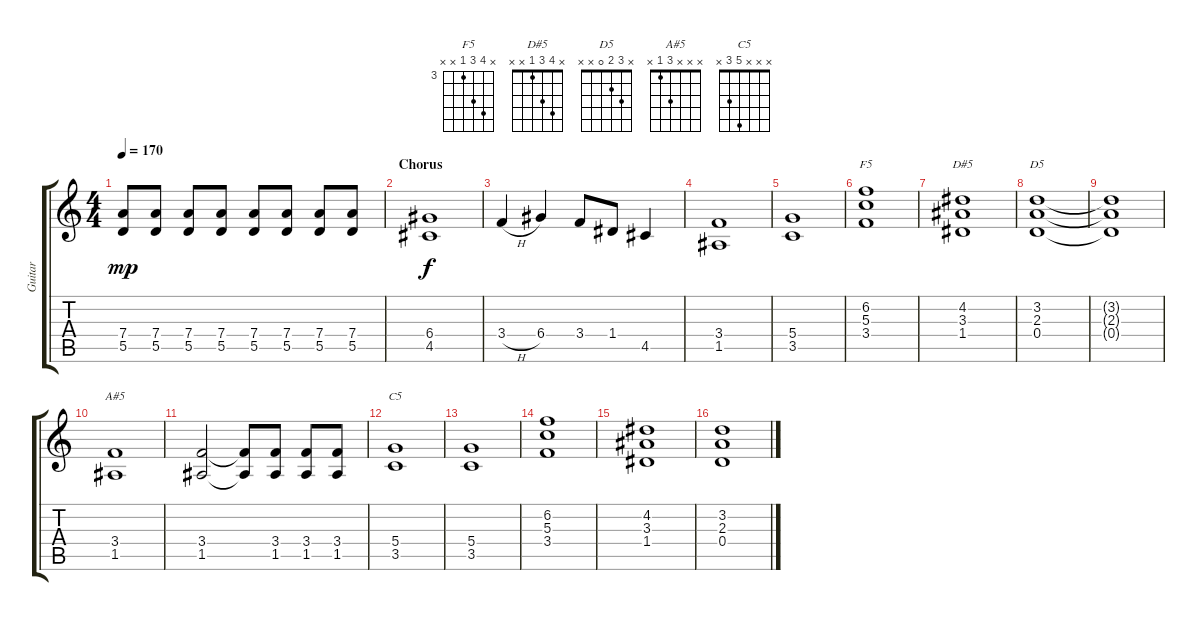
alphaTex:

\track ("Guitar" "Guitar") {instrument overdrivenguitar}
\staff {score tabs}
\tuning (E4 B3 G3 D3 A2 E2) {hide}
\chord ("F5" x 6 5 3 x x) {firstfret 3}
\chord ("D#5" x 4 3 1 x x)
\chord ("D5" x 3 2 0 x x)
\chord ("A#5" x x x 3 1 x)
\chord ("C5" x x x 5 3 x)
\ts (4 4)
\tempo 170
\clef g2
\ks c
(7.4 5.5).8{dy mp} (7.4 5.5).8 (7.4 5.5).8 (7.4 5.5).8 (7.4 5.5).8 (7.4 5.5).8 (7.4 5.5).8 (7.4 5.5).8 |
\section ("" "Chorus")
(6.4 4.5).1{dy f} |
3.4{h}.4 6.4.4 3.4.8 1.4.8 4.5.4 |
(3.4 1.5).1 |
(5.4 3.5).1 |
(6.2 5.3 3.4).1{ch "F5"} |
(4.2 3.3 1.4).1{ch "D#5"} |
(3.2 2.3 0.4).1{ch "D5"} |
(3.2{t} 2.3{t} 0.4{t}).1 |
(3.4 1.5).1{ch "A#5"} |
(3.4 1.5).2 (3.4{t} 1.5{t}).8 (3.4 1.5).8 (3.4 1.5).8 (3.4 1.5).8 |
(5.4 3.5).1{ch "C5"} |
(5.4 3.5).1 |
(6.2 5.3 3.4).1 |
(4.2 3.3 1.4).1 |
(3.2 2.3 0.4).1
